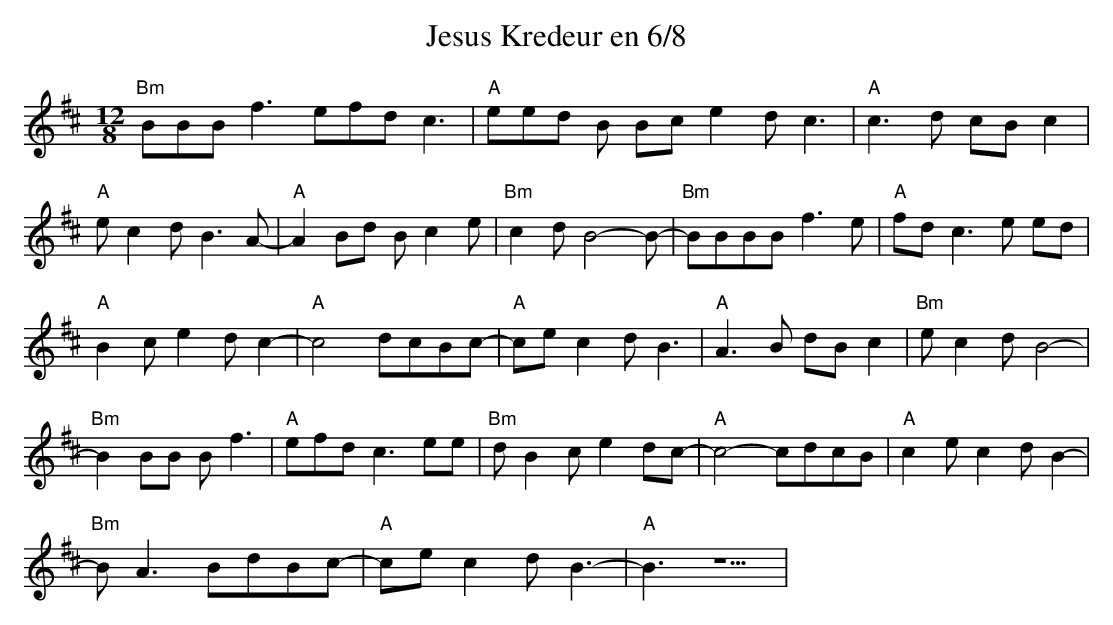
X:1
T:Jesus Kredeur en 6/8
M:12/8
L:1/8
K:D
"Bm"BBB f3 efd c3| "A"eed B Bc e2 d c3|"A"c3 d cB c2 |
"A"e c2 d B3 A- |"A"A2 Bd B c2 e |"Bm"c2 d B4-B-|"Bm"BBBB f3 e |"A"fd c3 e ed |
"A"B2 c e2 d c2- |"A"c4 dcBc-|"A"ce c2 d B3 |"A"A3 B dB c2 |"Bm"e c2 d B4- |
"Bm"B2 BB B f3 |"A"efd c3 ee |"Bm"d B2 c e2 dc-|"A"c4-cdcB |"A"c2 e c2 d B2- |
"Bm"B A3 BdBc-|"A"ce c2 d B3- |"A"B3 z5 |
